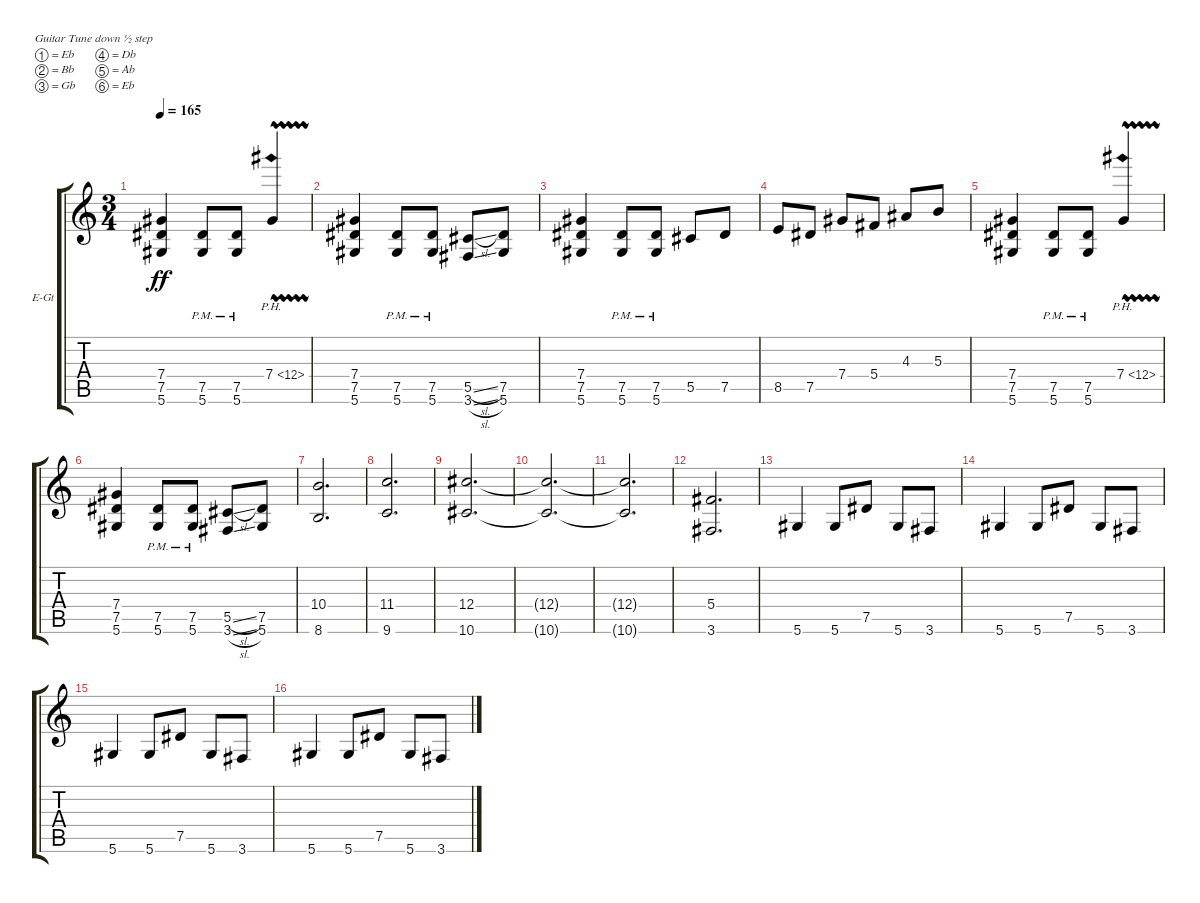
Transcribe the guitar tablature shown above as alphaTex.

\bracketExtendMode groupsimilarinstruments
\firstSystemTrackNameOrientation horizontal
\otherSystemsTrackNameOrientation horizontal
\track ("Electric Guitar 2" "E-Gt") {instrument distortionguitar}
\staff {score tabs}
\tuning (Eb4 Bb3 Gb3 Db3 Ab2 Eb2)
\ts (3 4)
\tempo 165
\clef g2
\ks c
(5.6 7.5 7.4).4{dy ff} (5.6{pm} 7.5{pm}).8 (5.6{pm} 7.5{pm}).8 7.4{ph 5 vw}.4 |
(5.6 7.5 7.4).4 (5.6{pm} 7.5{pm}).8 (5.6{pm} 7.5{pm}).8 (3.6{sl} 5.5{sl}).8 (5.6 7.5).8 |
(5.6 7.5 7.4).4 (5.6{pm} 7.5{pm}).8 (5.6{pm} 7.5{pm}).8 5.5.8 7.5.8 |
8.5.8 7.5.8 7.4.8 5.4.8 4.3.8 5.3.8 |
(5.6 7.5 7.4).4 (5.6{pm} 7.5{pm}).8 (5.6{pm} 7.5{pm}).8 7.4{ph 5 vw}.4 |
(5.6 7.5 7.4).4 (5.6{pm} 7.5{pm}).8 (5.6{pm} 7.5{pm}).8 (3.6{sl} 5.5{sl}).8 (5.6 7.5).8 |
(8.6 10.4).2{d} |
(9.6 11.4).2{d} |
(10.6 12.4).2{d} |
(10.6{t} 12.4{t}).2{d} |
(10.6{t} 12.4{t}).2{d} |
(3.6 5.4).2{d} |
5.6.4 5.6.8 7.5.8 5.6.8 3.6.8 |
5.6.4 5.6.8 7.5.8 5.6.8 3.6.8 |
5.6.4 5.6.8 7.5.8 5.6.8 3.6.8 |
5.6.4 5.6.8 7.5.8 5.6.8 3.6.8
